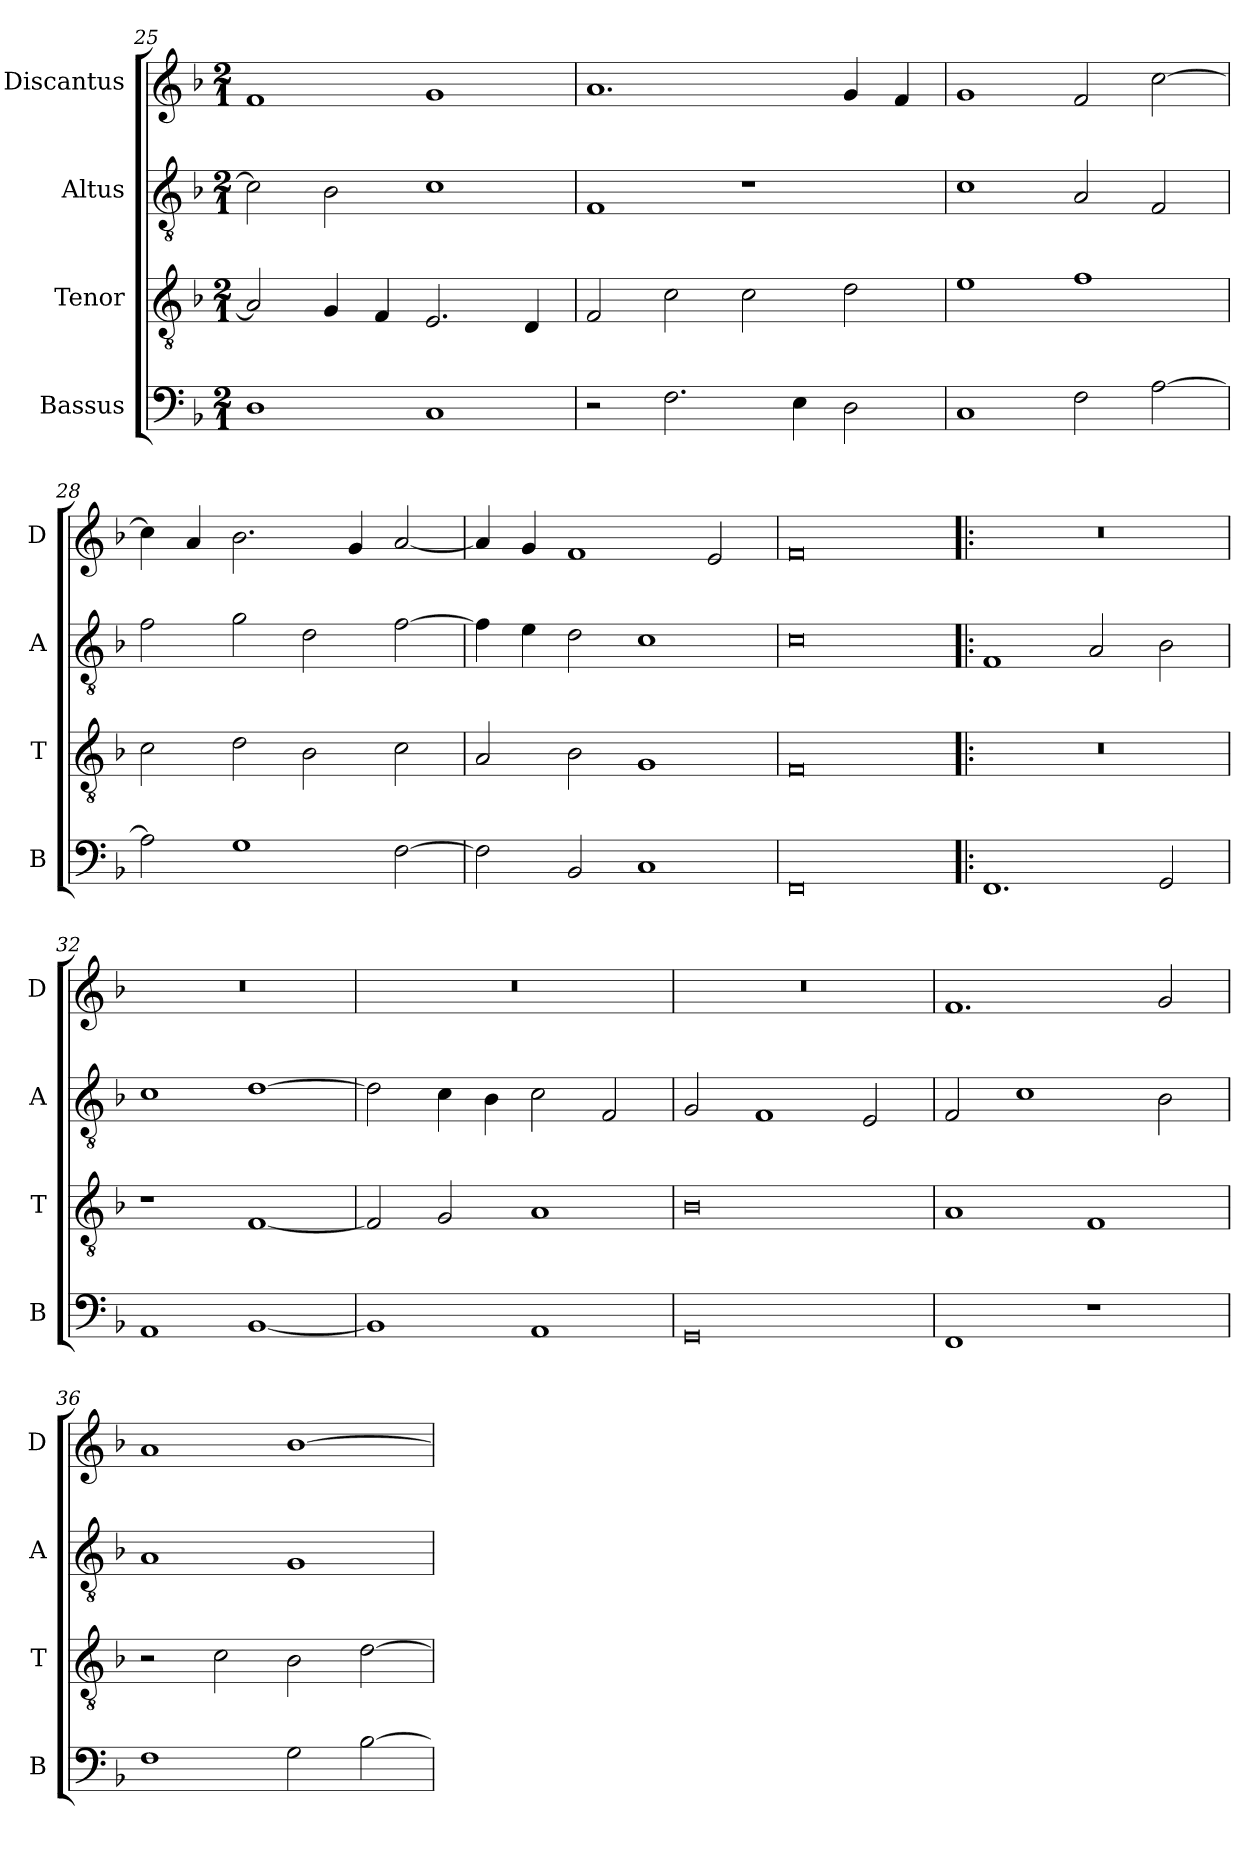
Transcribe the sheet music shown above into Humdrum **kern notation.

**kern	**kern	**kern	**kern
*part4	*part3	*part2	*part1
*staff4	*staff3	*staff2	*staff1
*I"Bassus	*I"Tenor	*I"Altus	*I"Discantus
*I'B	*I'T	*I'A	*I'D
*clefF4	*clefGv2	*clefGv2	*clefG2
*k[b-]	*k[b-]	*k[b-]	*k[b-]
*M2/1	*M2/1	*M2/1	*M2/1
=25	=25	=25	=25
1D	2A/]	2c\]	1f
.	4G/	2B-\	.
.	4F/	.	.
1C	2.E/	1c	1g
.	4D/	.	.
=26	=26	=26	=26
2r	2F/	1F	1.a
2.F\	2c\	.	.
.	2c\	1r	.
4E\	.	.	.
2D\	2d\	.	4g/
.	.	.	4f/
=27	=27	=27	=27
1C	1e	1c	1g
2F\	1f	2A/	2f/
[2A\	.	2F/	[2cc\
=28	=28	=28	=28
2A\]	2c\	2f\	4cc\]
.	.	.	4a/
1G	2d\	2g\	2.b-\
.	2B-\	2d\	.
.	.	.	4g/
[2F\	2c\	[2f\	[2a/
=29	=29	=29	=29
2F\]	2A/	4f\]	4a/]
.	.	4e\	4g/
2BB-/	2B-\	2d\	1f
1C	1G	1c	.
.	.	.	2e/
=30	=30	=30	=30
0FF	0F	0c	0f
=31!|:	=31!|:	=31!|:	=31!|:
1.FF	0r	1F	0r
.	.	2A/	.
2GG/	.	2B-\	.
=32	=32	=32	=32
1AA	1r	1c	0r
[1BB-	[1F	[1d	.
=33	=33	=33	=33
1BB-]	2F/]	2d\]	0r
.	2G/	4c\	.
.	.	4B-\	.
1AA	1A	2c\	.
.	.	2F/	.
=34	=34	=34	=34
0GG	0B-	2G/	0r
.	.	1F	.
.	.	2E/	.
=35	=35	=35	=35
1FF	1A	2F/	1.f
.	.	1c	.
1r	1F	.	.
.	.	2B-\	2g/
=36	=36	=36	=36
1F	2r	1A	1a
.	2c\	.	.
2G\	2B-\	1G	[1b-
[2B-\	[2d\	.	.
=	=	=	=
*-	*-	*-	*-
